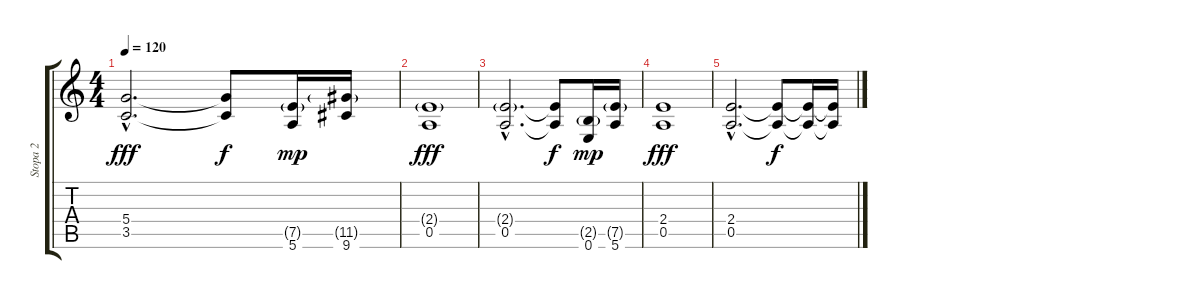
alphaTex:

\track ("Stopa 2" "Stopa 2") {instrument distortionguitar}
\staff {score tabs}
\tuning (E4 B3 G3 D3 A2 E2) {hide}
\ts (4 4)
\tempo 120
\clef g2
\ks c
(5.4{hac} 3.5{hac}).2{d dy fff} (5.4{t} 3.5{t}).8{dy f} (7.5{g} 5.6).16{dy mp} (11.5{g} 9.6).16 |
(2.4{g} 0.5).1{dy fff} |
(2.4{g hac} 0.5{hac}).2{d} (2.4{t} 0.5{t}).8{dy f} (2.5{g} 0.6).16{dy mp} (7.5{g} 5.6).16 |
(2.4 0.5).1{dy fff} |
(2.4{hac} 0.5{hac}).2{d} (2.4{t} 0.5{t}).8{dy f} (2.4{t} 0.5{t}).16 (2.4{t} 0.5{t}).16
